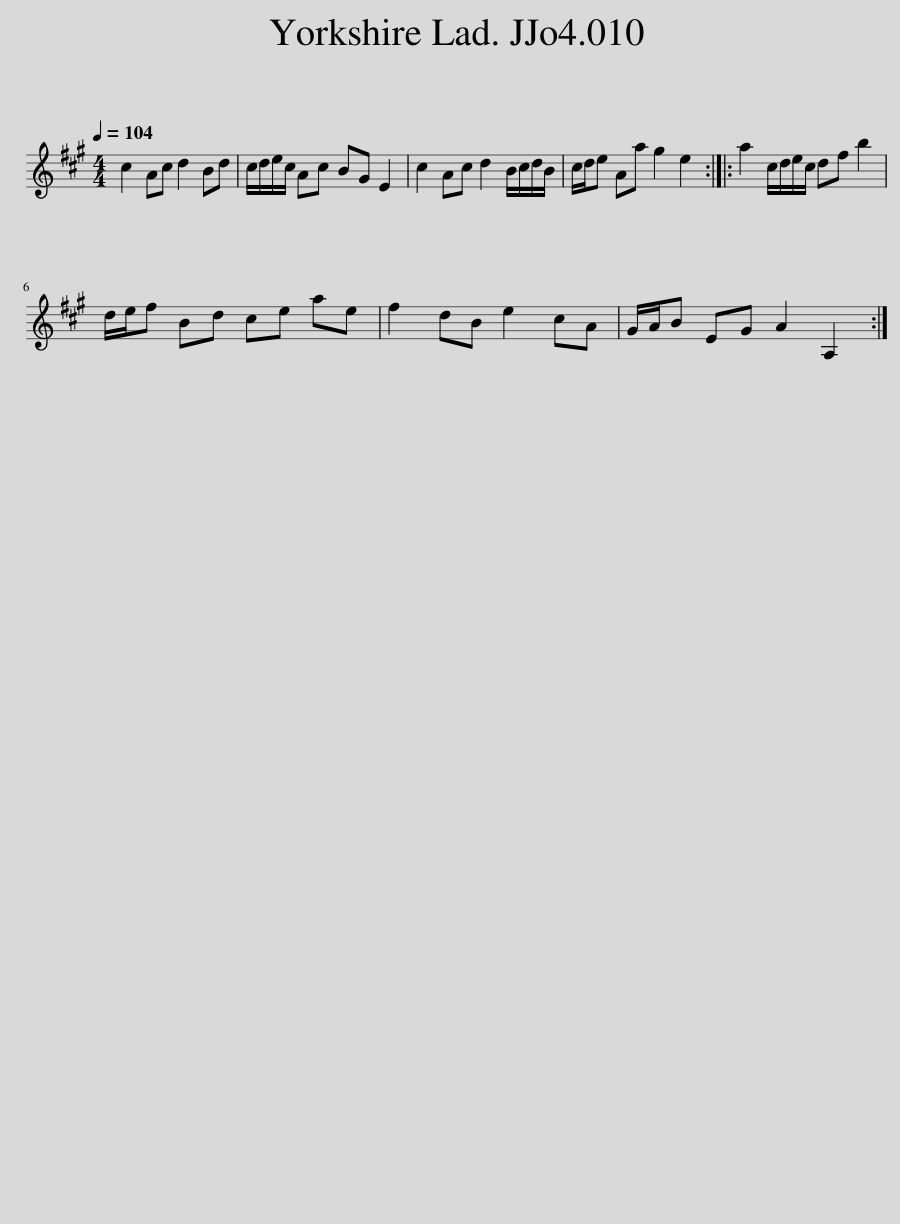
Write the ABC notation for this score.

X:1
L:1/8
Q:1/4=104
M:4/4
I:linebreak $
K:A
V:1 treble
V:1
 c2 Ac d2 Bd | c/d/e/c/ Ac BG E2 | c2 Ac d2 B/c/d/B/ | c/d/e Aa g2 e2 :: a2 c/d/e/c/ df b2 |$ %5
 d/e/f Bd ce ae | f2 dB e2 cA | G/A/B EG A2 A,2 :| %8
